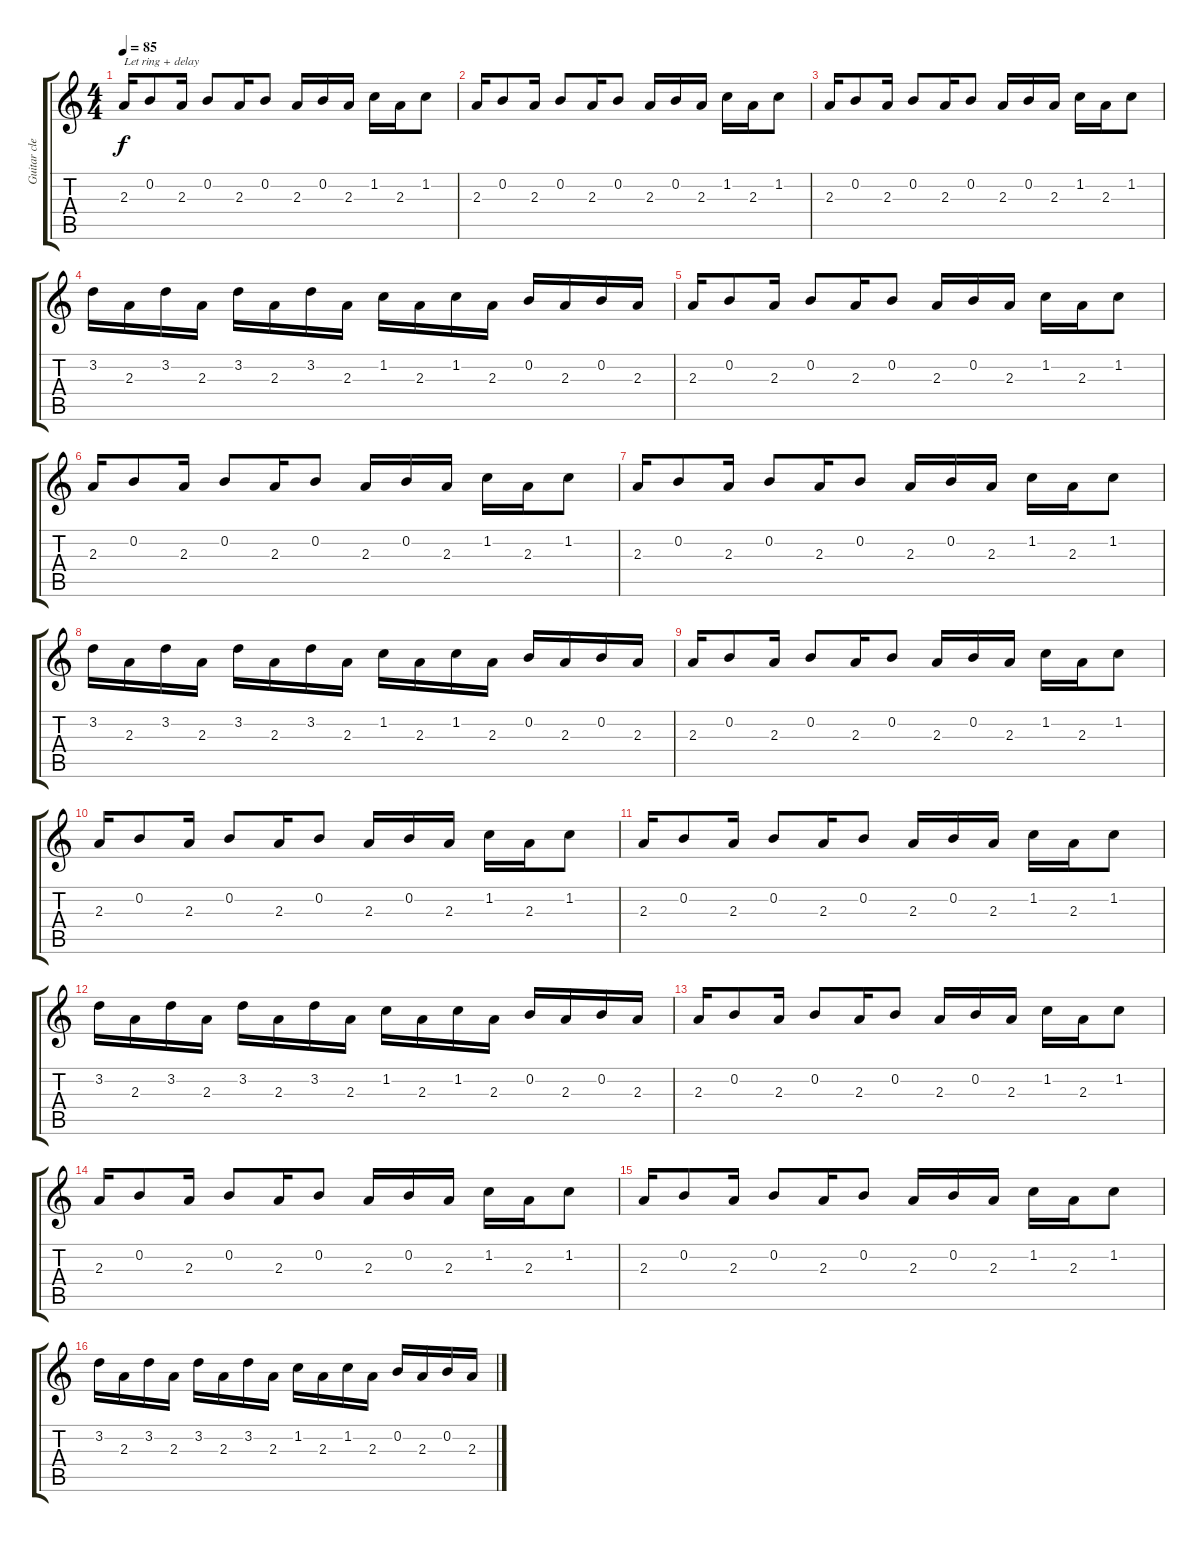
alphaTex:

\track ("Guitar clean" "Guitar cle") {instrument acousticguitarsteel}
\staff {score tabs}
\tuning (E4 B3 G3 D3 A2 E2) {hide}
\ts (4 4)
\tempo 85
\clef g2
\ks c
2.3.16{txt "Let ring + delay" dy f instrument acousticguitarsteel} 0.2.8 2.3.16 0.2.8 2.3.16 0.2.8 2.3.16 0.2.16 2.3.16 1.2.16 2.3.16 1.2.8 |
2.3.16 0.2.8 2.3.16 0.2.8 2.3.16 0.2.8 2.3.16 0.2.16 2.3.16 1.2.16 2.3.16 1.2.8 |
2.3.16 0.2.8 2.3.16 0.2.8 2.3.16 0.2.8 2.3.16 0.2.16 2.3.16 1.2.16 2.3.16 1.2.8 |
3.2.16 2.3.16 3.2.16 2.3.16 3.2.16 2.3.16 3.2.16 2.3.16 1.2.16 2.3.16 1.2.16 2.3.16 0.2.16 2.3.16 0.2.16 2.3.16 |
2.3.16 0.2.8 2.3.16 0.2.8 2.3.16 0.2.8 2.3.16 0.2.16 2.3.16 1.2.16 2.3.16 1.2.8 |
2.3.16 0.2.8 2.3.16 0.2.8 2.3.16 0.2.8 2.3.16 0.2.16 2.3.16 1.2.16 2.3.16 1.2.8 |
2.3.16 0.2.8 2.3.16 0.2.8 2.3.16 0.2.8 2.3.16 0.2.16 2.3.16 1.2.16 2.3.16 1.2.8 |
3.2.16 2.3.16 3.2.16 2.3.16 3.2.16 2.3.16 3.2.16 2.3.16 1.2.16 2.3.16 1.2.16 2.3.16 0.2.16 2.3.16 0.2.16 2.3.16 |
2.3.16 0.2.8 2.3.16 0.2.8 2.3.16 0.2.8 2.3.16 0.2.16 2.3.16 1.2.16 2.3.16 1.2.8 |
2.3.16 0.2.8 2.3.16 0.2.8 2.3.16 0.2.8 2.3.16 0.2.16 2.3.16 1.2.16 2.3.16 1.2.8 |
2.3.16 0.2.8 2.3.16 0.2.8 2.3.16 0.2.8 2.3.16 0.2.16 2.3.16 1.2.16 2.3.16 1.2.8 |
3.2.16 2.3.16 3.2.16 2.3.16 3.2.16 2.3.16 3.2.16 2.3.16 1.2.16 2.3.16 1.2.16 2.3.16 0.2.16 2.3.16 0.2.16 2.3.16 |
2.3.16 0.2.8 2.3.16 0.2.8 2.3.16 0.2.8 2.3.16 0.2.16 2.3.16 1.2.16 2.3.16 1.2.8 |
2.3.16 0.2.8 2.3.16 0.2.8 2.3.16 0.2.8 2.3.16 0.2.16 2.3.16 1.2.16 2.3.16 1.2.8 |
2.3.16 0.2.8 2.3.16 0.2.8 2.3.16 0.2.8 2.3.16 0.2.16 2.3.16 1.2.16 2.3.16 1.2.8 |
3.2.16 2.3.16 3.2.16 2.3.16 3.2.16 2.3.16 3.2.16 2.3.16 1.2.16 2.3.16 1.2.16 2.3.16 0.2.16 2.3.16 0.2.16 2.3.16
